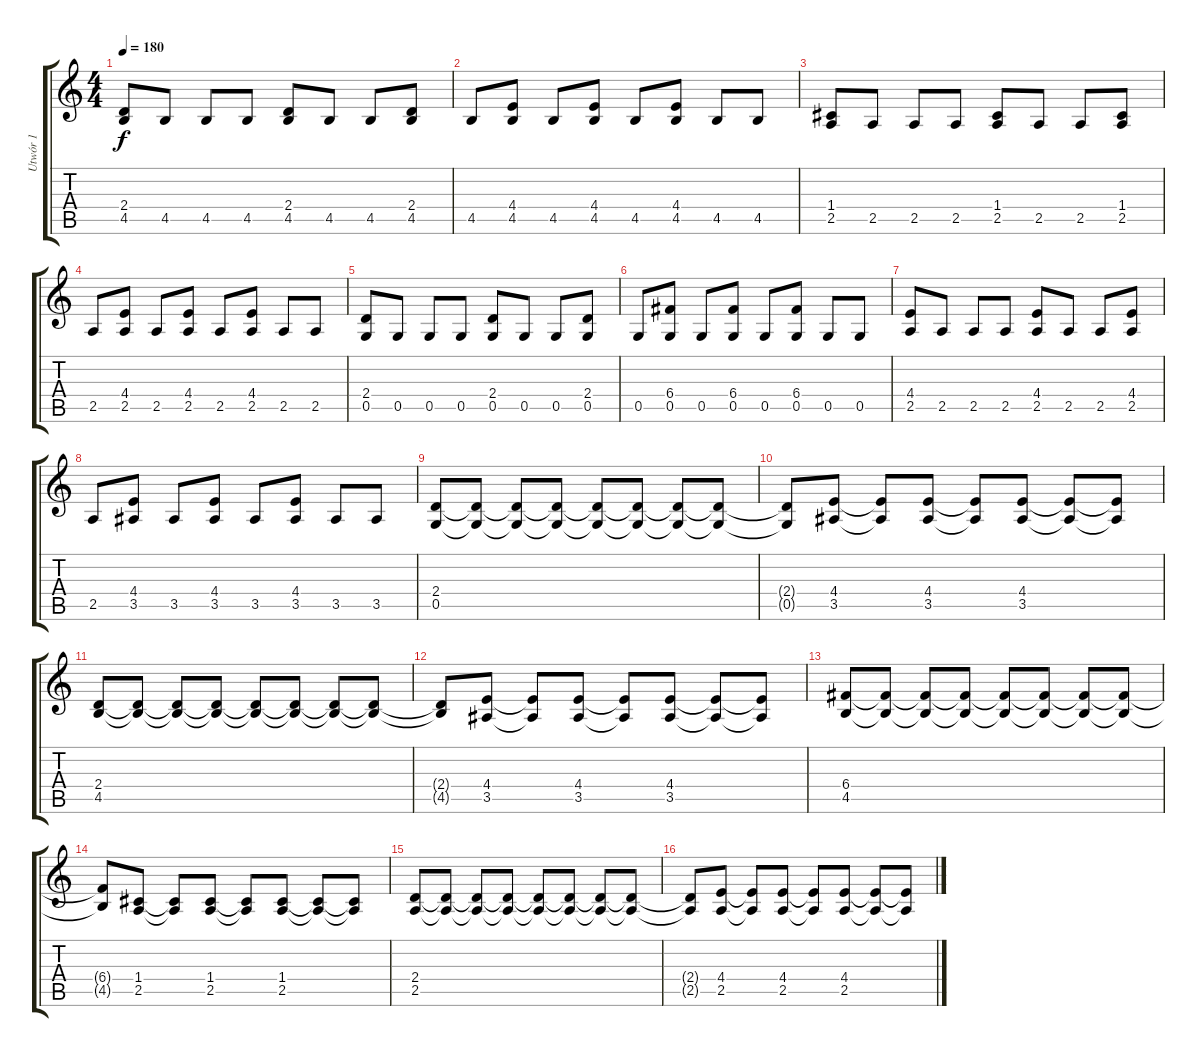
\track ("Utwór 1" "Utwór 1") {instrument distortionguitar}
\staff {score tabs}
\tuning (D4 A3 F3 C3 G2 D2) {hide}
\ts (4 4)
\tempo 180
\clef g2
\ks c
(2.4 4.5).8{dy f instrument distortionguitar} 4.5.8 4.5.8 4.5.8 (2.4 4.5).8 4.5.8 4.5.8 (2.4 4.5).8 |
4.5.8 (4.4 4.5).8 4.5.8 (4.4 4.5).8 4.5.8 (4.4 4.5).8 4.5.8 4.5.8 |
(1.4 2.5).8 2.5.8 2.5.8 2.5.8 (1.4 2.5).8 2.5.8 2.5.8 (1.4 2.5).8 |
2.5.8 (4.4 2.5).8 2.5.8 (4.4 2.5).8 2.5.8 (4.4 2.5).8 2.5.8 2.5.8 |
(2.4 0.5).8 0.5.8 0.5.8 0.5.8 (2.4 0.5).8 0.5.8 0.5.8 (2.4 0.5).8 |
0.5.8 (6.4 0.5).8 0.5.8 (6.4 0.5).8 0.5.8 (6.4 0.5).8 0.5.8 0.5.8 |
(4.4 2.5).8 2.5.8 2.5.8 2.5.8 (4.4 2.5).8 2.5.8 2.5.8 (4.4 2.5).8 |
2.5.8 (4.4 3.5).8 3.5.8 (4.4 3.5).8 3.5.8 (4.4 3.5).8 3.5.8 3.5.8 |
(2.4 0.5).8 (2.4{t} 0.5{t}).8 (2.4{t} 0.5{t}).8 (2.4{t} 0.5{t}).8 (2.4{t} 0.5{t}).8 (2.4{t} 0.5{t}).8 (2.4{t} 0.5{t}).8 (2.4{t} 0.5{t}).8 |
(2.4{t} 0.5{t}).8 (4.4 3.5).8 (4.4{t} 3.5{t}).8 (4.4 3.5).8 (4.4{t} 3.5{t}).8 (4.4 3.5).8 (4.4{t} 3.5{t}).8 (4.4{t} 3.5{t}).8 |
(2.4 4.5).8 (2.4{t} 4.5{t}).8 (2.4{t} 4.5{t}).8 (2.4{t} 4.5{t}).8 (2.4{t} 4.5{t}).8 (2.4{t} 4.5{t}).8 (2.4{t} 4.5{t}).8 (2.4{t} 4.5{t}).8 |
(2.4{t} 4.5{t}).8 (4.4 3.5).8 (4.4{t} 3.5{t}).8 (4.4 3.5).8 (4.4{t} 3.5{t}).8 (4.4 3.5).8 (4.4{t} 3.5{t}).8 (4.4{t} 3.5{t}).8 |
(6.4 4.5).8 (6.4{t} 4.5{t}).8 (6.4{t} 4.5{t}).8 (6.4{t} 4.5{t}).8 (6.4{t} 4.5{t}).8 (6.4{t} 4.5{t}).8 (6.4{t} 4.5{t}).8 (6.4{t} 4.5{t}).8 |
(6.4{t} 4.5{t}).8 (1.4 2.5).8 (1.4{t} 2.5{t}).8 (1.4 2.5).8 (1.4{t} 2.5{t}).8 (1.4 2.5).8 (1.4{t} 2.5{t}).8 (1.4{t} 2.5{t}).8 |
(2.4 2.5).8 (2.4{t} 2.5{t}).8 (2.4{t} 2.5{t}).8 (2.4{t} 2.5{t}).8 (2.4{t} 2.5{t}).8 (2.4{t} 2.5{t}).8 (2.4{t} 2.5{t}).8 (2.4{t} 2.5{t}).8 |
(2.4{t} 2.5{t}).8 (4.4 2.5).8 (4.4{t} 2.5{t}).8 (4.4 2.5).8 (4.4{t} 2.5{t}).8 (4.4 2.5).8 (4.4{t} 2.5{t}).8 (4.4{t} 2.5{t}).8
